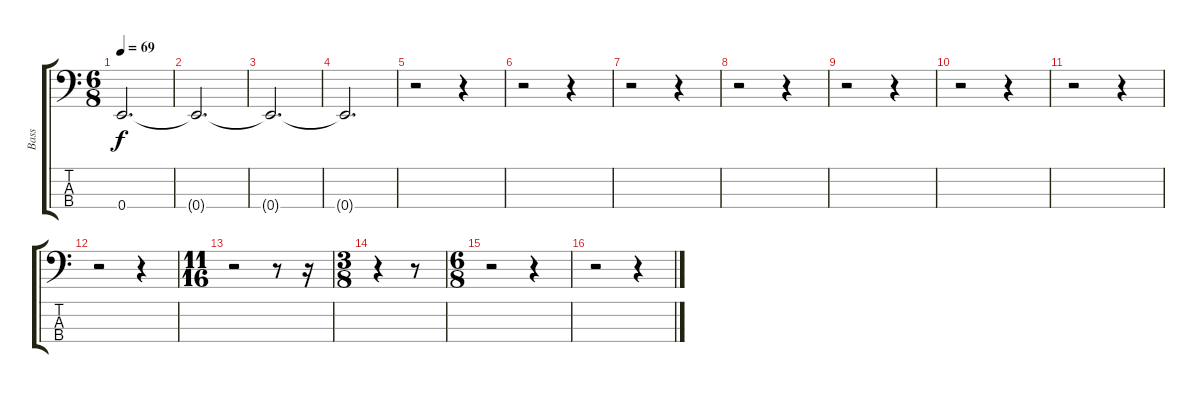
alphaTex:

\track ("Bass" "Bass") {instrument electricbasspick}
\staff {score tabs}
\tuning (G2 D2 A1 E1) {hide}
\ts (6 8)
\tempo 69
\clef f4
\ks c
0.4{t}.2{d dy f} |
0.4{t}.2{d} |
0.4{t}.2{d} |
0.4{t}.2{d} |
r.2 r.4 |
r.2 r.4 |
r.2 r.4 |
r.2 r.4 |
r.2 r.4 |
r.2 r.4 |
r.2 r.4 |
r.2 r.4 |
\ts (11 16)
r.2 r.8 r.16 |
\ts (3 8)
r.4 r.8 |
\ts (6 8)
r.2 r.4 |
r.2 r.4
